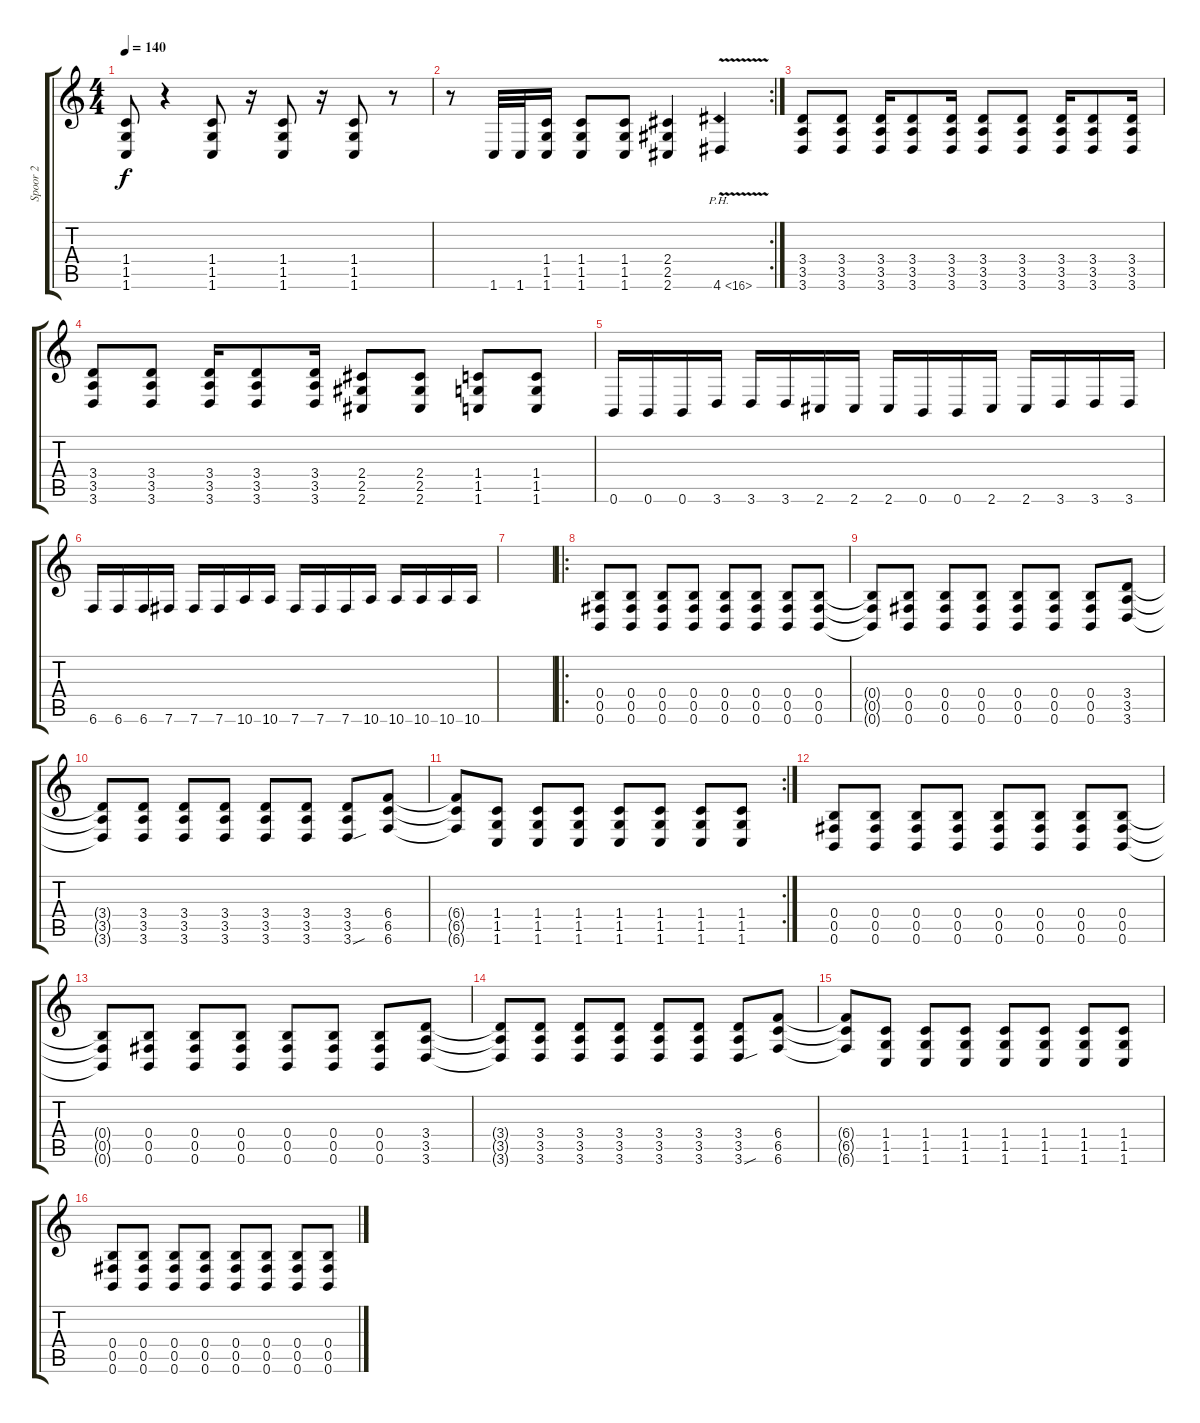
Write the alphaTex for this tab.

\track ("Spoor 2" "Spoor 2") {instrument distortionguitar}
\staff {score tabs}
\tuning (Db4 Ab3 E3 B2 Gb2 B1) {hide}
\ts (4 4)
\tempo 140
\clef g2
\ks c
(1.4 1.5 1.6).8{dy f} r.4 (1.4 1.5 1.6).8 r.16 (1.4 1.5 1.6).8 r.16 (1.4 1.5 1.6).8 r.8 |
\rc 2
r.8 1.6.32 1.6.32 (1.4 1.5 1.6).16 (1.4 1.5 1.6).8 (1.4 1.5 1.6).8 (2.4 2.5 2.6).4 4.6{ph 12 v}.4 |
(3.4 3.5 3.6).8 (3.4 3.5 3.6).8 (3.4 3.5 3.6).16 (3.4 3.5 3.6).8 (3.4 3.5 3.6).16 (3.4 3.5 3.6).8 (3.4 3.5 3.6).8 (3.4 3.5 3.6).16 (3.4 3.5 3.6).8 (3.4 3.5 3.6).16 |
(3.4 3.5 3.6).8 (3.4 3.5 3.6).8 (3.4 3.5 3.6).16 (3.4 3.5 3.6).8 (3.4 3.5 3.6).16 (2.4 2.5 2.6).8 (2.4 2.5 2.6).8 (1.4 1.5 1.6).8 (1.4 1.5 1.6).8 |
0.6.16 0.6.16 0.6.16 3.6.16 3.6.16 3.6.16 2.6.16 2.6.16 2.6.16 0.6.16 0.6.16 2.6.16 2.6.16 3.6.16 3.6.16 3.6.16 |
6.6.16 6.6.16 6.6.16 7.6.16 7.6.16 7.6.16 10.6.16 10.6.16 7.6.16 7.6.16 7.6.16 10.6.16 10.6.16 10.6.16 10.6.16 10.6.16 |
|
\ro
(0.4 0.5 0.6).8 (0.4 0.5 0.6).8 (0.4 0.5 0.6).8 (0.4 0.5 0.6).8 (0.4 0.5 0.6).8 (0.4 0.5 0.6).8 (0.4 0.5 0.6).8 (0.4 0.5 0.6).8 |
(0.4{t} 0.5{t} 0.6{t}).8 (0.4 0.5 0.6).8 (0.4 0.5 0.6).8 (0.4 0.5 0.6).8 (0.4 0.5 0.6).8 (0.4 0.5 0.6).8 (0.4 0.5 0.6).8 (3.4 3.5 3.6).8 |
(3.4{t} 3.5{t} 3.6{t}).8 (3.4 3.5 3.6).8 (3.4 3.5 3.6).8 (3.4 3.5 3.6).8 (3.4 3.5 3.6).8 (3.4 3.5 3.6).8 (3.4 3.5 3.6{sou}).8 (6.4 6.5 6.6).8 |
\rc 2
(6.4{t} 6.5{t} 6.6{t}).8 (1.4 1.5 1.6).8 (1.4 1.5 1.6).8 (1.4 1.5 1.6).8 (1.4 1.5 1.6).8 (1.4 1.5 1.6).8 (1.4 1.5 1.6).8 (1.4 1.5 1.6).8 |
(0.4 0.5 0.6).8 (0.4 0.5 0.6).8 (0.4 0.5 0.6).8 (0.4 0.5 0.6).8 (0.4 0.5 0.6).8 (0.4 0.5 0.6).8 (0.4 0.5 0.6).8 (0.4 0.5 0.6).8 |
(0.4{t} 0.5{t} 0.6{t}).8 (0.4 0.5 0.6).8 (0.4 0.5 0.6).8 (0.4 0.5 0.6).8 (0.4 0.5 0.6).8 (0.4 0.5 0.6).8 (0.4 0.5 0.6).8 (3.4 3.5 3.6).8 |
(3.4{t} 3.5{t} 3.6{t}).8 (3.4 3.5 3.6).8 (3.4 3.5 3.6).8 (3.4 3.5 3.6).8 (3.4 3.5 3.6).8 (3.4 3.5 3.6).8 (3.4 3.5 3.6{sou}).8 (6.4 6.5 6.6).8 |
(6.4{t} 6.5{t} 6.6{t}).8 (1.4 1.5 1.6).8 (1.4 1.5 1.6).8 (1.4 1.5 1.6).8 (1.4 1.5 1.6).8 (1.4 1.5 1.6).8 (1.4 1.5 1.6).8 (1.4 1.5 1.6).8 |
(0.4 0.5 0.6).8 (0.4 0.5 0.6).8 (0.4 0.5 0.6).8 (0.4 0.5 0.6).8 (0.4 0.5 0.6).8 (0.4 0.5 0.6).8 (0.4 0.5 0.6).8 (0.4 0.5 0.6).8
